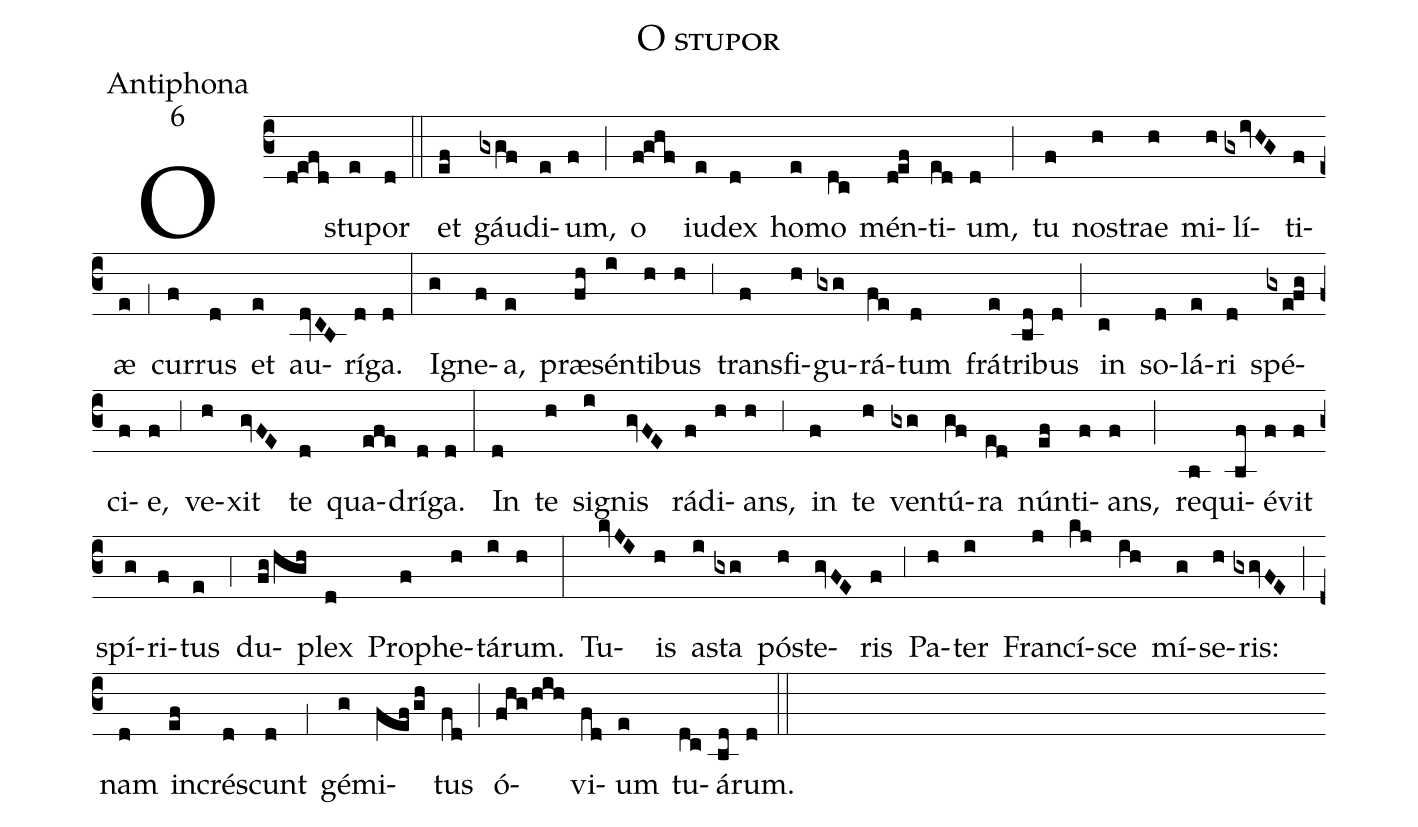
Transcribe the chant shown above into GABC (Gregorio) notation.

name:O stupor;
office-part:Antiphona;
mode:6;
%%
(c3) O(d!efd) stu(e)por(d) (::)
et(ef) gáu(gxgf)di(e)um,(f) (;) o(f!ghf) iu(e)dex(d) ho(e)mo(dc) mén(d!ef)ti(ed)um,(d) (;) tu(f) no(h)strae(h) mi(h)lí(gxivHG)ti(f)æ(e) (,1) cur(f)rus(d) et(e) au(dvCB)rí(d)ga.(d) (:)
I(g)gne(f)a,(e) præ(fh)sén(i)ti(h)bus(h) (,3) trans(f)fi(h)gu(gxg)rá(fe)tum(d) frá(e)tri(bd)bus(d) (;) in(c) so(d)lá(e)ri(d) spé(gxe!fg)ci(f)e,(f) (,3) ve(h)xit(gvFE) te(d) qua(efe)drí(d)ga.(d) (:)
In(d) te(h) si(i)gnis(gvFE) rá(f)di(h)ans,(h) (,3) in(f) te(h) ven(gxg)tú(gf)ra(ed) nún(ef)ti(f)ans,(f) (;) re(b)qui(bf)é(f)vit(f) spí(g)ri(f)tus(e) (,4) du(fg/hgh)plex(d) Pro(f)phe(h)tá(i)rum.(h) (:)
Tu(kvJI)is(h) a(i)sta(gxg) pó(h)ste(gvFE)ris(f) (,3) Pa(h)ter(i) Fran(j)cí(kj)sce(ih) mí(g)se(h)ris:(gxgvFE) (;) nam(d) in(ef)cré(d)scunt(d) (,1) gé(g)mi(fef/gh)tus(fd) (;) ó(fhg/hih)vi(fd)um(e) tu(dc)á(bd)rum.(d) (::)
